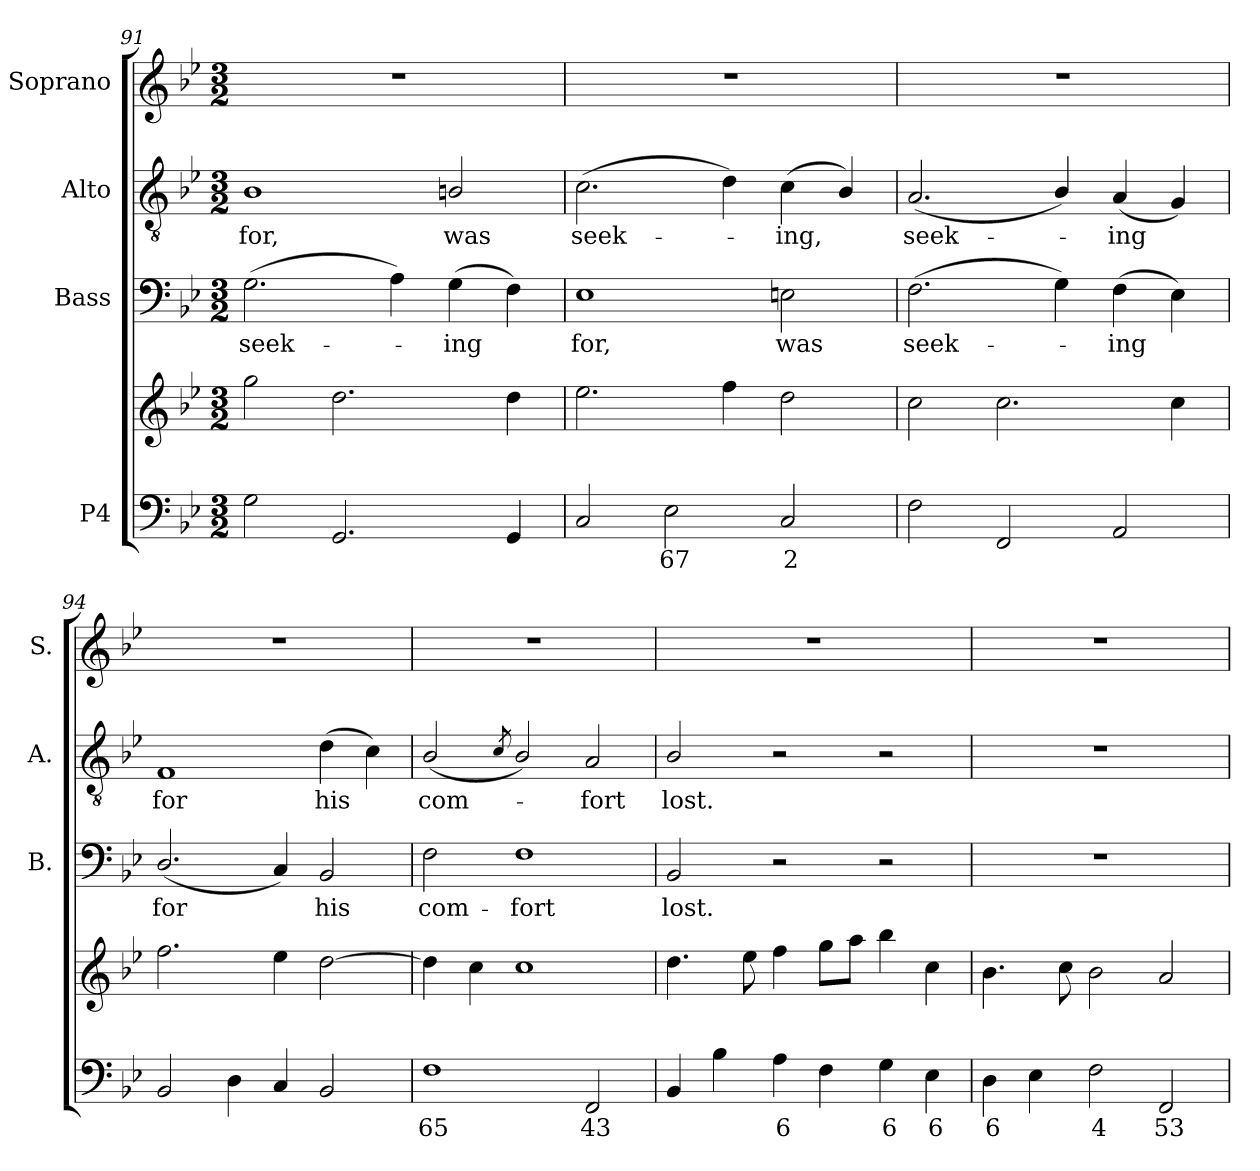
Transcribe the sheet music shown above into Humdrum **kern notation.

**kern	**text	**kern	**kern	**text	**kern	**text	**kern
*part4	*part4	*part4	*part3	*part3	*part2	*part2	*part1
*staff5	*staff5	*staff4	*staff3	*staff3	*staff2	*staff2	*staff1
*I"P4	*	*	*I"Bass	*	*I"Alto	*	*I"Soprano
*	*	*	*I'B.	*	*I'A.	*	*I'S.
*clefF4	*	*clefG2	*clefF4	*	*clefGv2	*	*clefG2
*	*	*	*	*	*ITrd7c12	*	*
*k[b-e-]	*	*k[b-e-]	*k[b-e-]	*	*k[b-e-]	*	*k[b-e-]
*B-:	*	*B-:	*B-:	*	*B-:	*	*B-:
*M3/2	*	*M3/2	*M3/2	*	*M3/2	*	*M3/2
=91	=91	=91	=91	=91	=91	=91	=91
!	!	!	!	!LO:LY:b:color=#000000	!	!	!
!	!	!	!	!	!	!LO:LY:b:color=#000000	!LO:N:vis=1
2Gi\	.	2ggi\	(2.Gi\	seek-	1BB-i	for,	1.r
2.GGi/	.	2.ddi\	.	.	.	.	.
.	.	.	4Ai\)	.	.	.	.
!	!	!	!	!LO:LY:b:color=#000000	!	!	!
!	!	!	!	!	!	!LO:LY:b:color=#000000	!
.	.	.	(4Gi\	-ing	2BBni/	was	.
4GGi/	.	4ddi\	4Fi\)	.	.	.	.
=92	=92	=92	=92	=92	=92	=92	=92
!	!	!	!	!LO:LY:b:color=#000000	!	!	!
!	!	!	!	!	!	!LO:LY:b:color=#000000	!LO:N:vis=1
2Ci/	.	2.ee-i\	1E-i	for,	(2.Ci\	seek-	1.r
!	!LO:LY:b:color=#000000	!	!	!	!	!	!
2E-i\	67	.	.	.	.	.	.
.	.	4ffi\	.	.	4Di\)	.	.
!	!LO:LY:b:color=#000000	!	!	!	!	!	!
!	!	!	!	!LO:LY:b:color=#000000	!	!	!
!	!	!	!	!	!	!LO:LY:b:color=#000000	!
2Ci/	2	2ddi\	2Eni\	was	(4Ci\	-ing,	.
.	.	.	.	.	4BB-i/)	.	.
=93	=93	=93	=93	=93	=93	=93	=93
!	!	!	!	!LO:LY:b:color=#000000	!	!	!
!	!	!	!	!	!	!LO:LY:b:color=#000000	!LO:N:vis=1
2Fi\	.	2cci\	(2.Fi\	seek-	(2.AAi/	seek-	1.r
2FFi/	.	2.cci\	.	.	.	.	.
.	.	.	4Gi\)	.	4BB-i/)	.	.
!	!	!	!	!LO:LY:b:color=#000000	!	!	!
!	!	!	!	!	!	!LO:LY:b:color=#000000	!
2AAi/	.	.	(4Fi\	-ing	(4AAi/	-ing	.
.	.	4cci\	4E-i\)	.	4GGi/)	.	.
!!LO:PB:g=z
=94	=94	=94	=94	=94	=94	=94	=94
!	!	!	!	!LO:LY:b:color=#000000	!	!	!
!	!	!	!	!	!	!LO:LY:b:color=#000000	!LO:N:vis=1
2BB-i/	.	2.ffi\	(2.Di/	for	1FFi	for	1.r
4Di\	.	.	.	.	.	.	.
4Ci/	.	4ee-i\	4Ci/)	.	.	.	.
!	!	!	!	!LO:LY:b:color=#000000	!	!	!
!	!	!	!	!	!	!LO:LY:b:color=#000000	!
2BB-i/	.	[>2ddi\	2BB-i/	his	(4Di\	his	.
.	.	.	.	.	4Ci\)	.	.
=95	=95	=95	=95	=95	=95	=95	=95
!	!LO:LY:b:color=#000000	!	!	!	!	!	!
!	!	!	!	!LO:LY:b:color=#000000	!	!	!
!	!	!	!	!	!	!LO:LY:b:color=#000000	!LO:N:vis=1
1Fi	65	4ddi\]	2Fi\	com-	(2BB-i/	com-	1.r
.	.	4cci\	.	.	.	.	.
.	.	.	.	.	8qCi/	.	.
!	!	!	!	!LO:LY:b:color=#000000	!	!	!
.	.	1cci	1Fi	-fort	2BB-i/)	.	.
!	!LO:LY:b:color=#000000	!	!	!	!	!	!
!	!	!	!	!	!	!LO:LY:b:color=#000000	!
2FFi/	43	.	.	.	2AAi/	-fort	.
=96	=96	=96	=96	=96	=96	=96	=96
!	!	!	!	!LO:LY:b:color=#000000	!	!	!
!	!	!	!	!	!	!LO:LY:b:color=#000000	!LO:N:vis=1
4BB-i/	.	4.ddi\	2BB-i/	lost.	2BB-i/	lost.	1.r
4B-i\	.	.	.	.	.	.	.
.	.	8ee-i\	.	.	.	.	.
!	!LO:LY:b:color=#000000	!	!	!	!	!	!
4Ai\	6	4ffi\	2r	.	2r	.	.
4Fi\	.	8ggi\L	.	.	.	.	.
.	.	8aai\J	.	.	.	.	.
!	!LO:LY:b:color=#000000	!	!	!	!	!	!
4Gi\	6	4bb-i\	2r	.	2r	.	.
!	!LO:LY:b:color=#000000	!	!	!	!	!	!
4E-i\	6	4cci\	.	.	.	.	.
=97	=97	=97	=97	=97	=97	=97	=97
!	!LO:LY:b:color=#000000	!	!LO:N:vis=1	!	!LO:N:vis=1	!	!LO:N:vis=1
4Di\	6	4.b-i\	1.r	.	1.r	.	1.r
4E-i\	.	.	.	.	.	.	.
.	.	8cci\	.	.	.	.	.
!	!LO:LY:b:color=#000000	!	!	!	!	!	!
2Fi\	4	2b-i\	.	.	.	.	.
!	!LO:LY:b:color=#000000	!	!	!	!	!	!
2FFi/	53	2ai/	.	.	.	.	.
=	=	=	=	=	=	=	=
*-	*-	*-	*-	*-	*-	*-	*-
